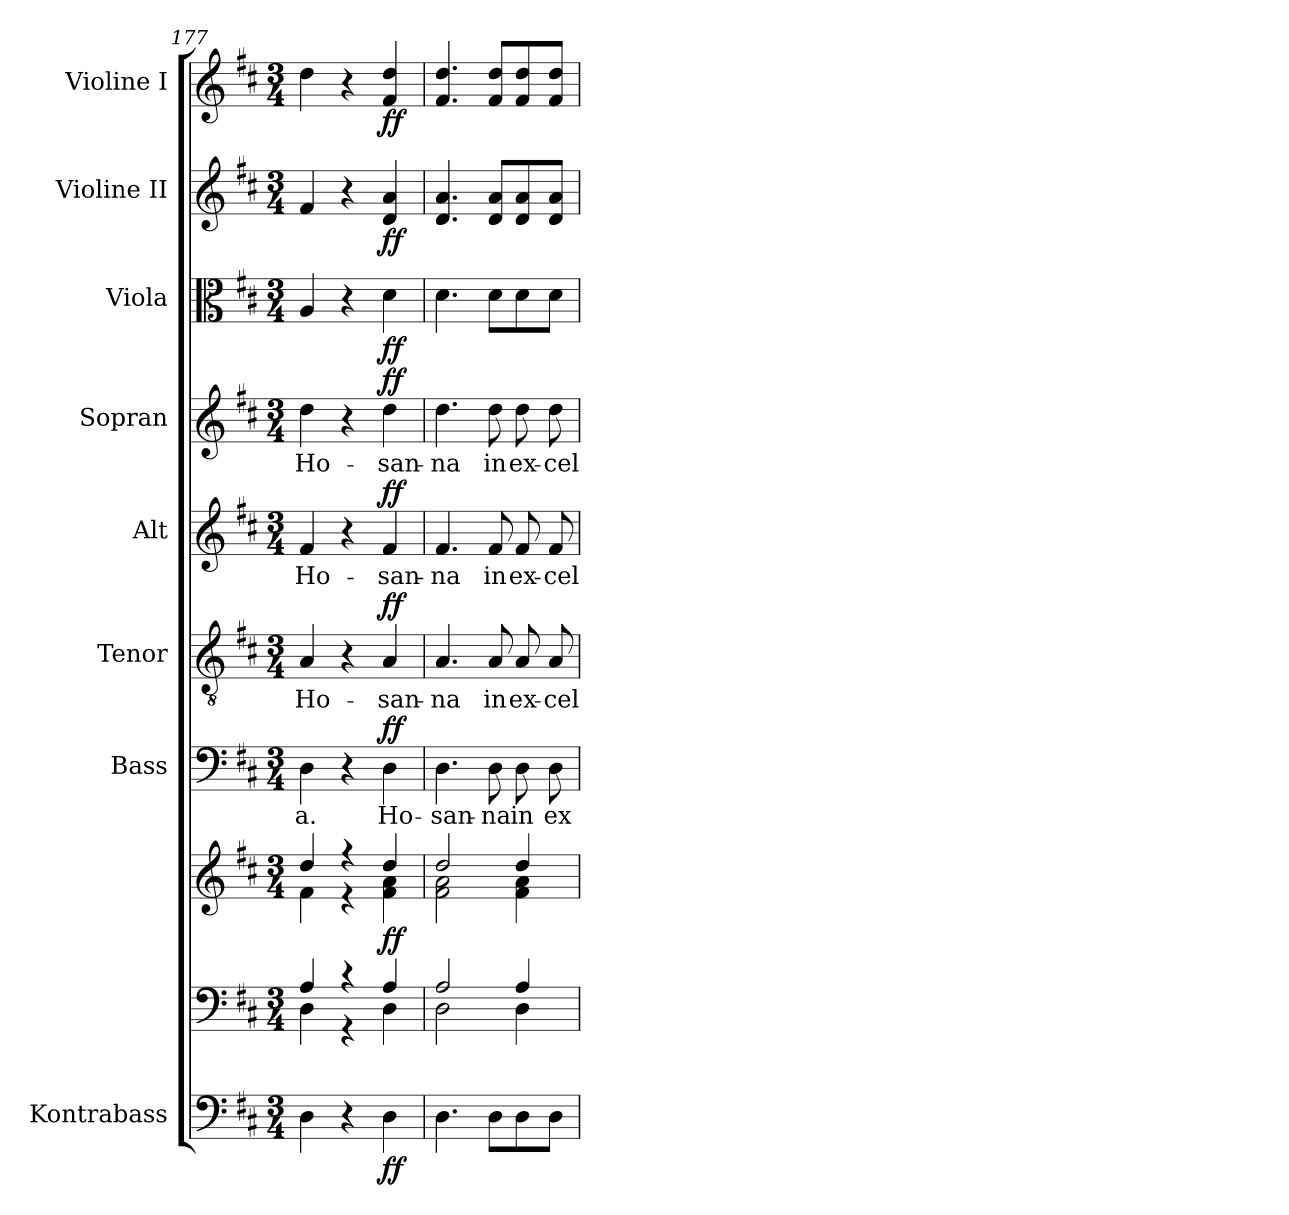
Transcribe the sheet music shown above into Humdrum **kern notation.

**kern	**dynam	**kern	**kern	**dynam	**kern	**text	**dynam	**kern	**text	**dynam	**kern	**text	**dynam	**kern	**text	**dynam	**kern	**dynam	**kern	**dynam	**kern	**dynam
*part9	*part9	*part8	*part8	*part8	*part7	*part7	*part7	*part6	*part6	*part6	*part5	*part5	*part5	*part4	*part4	*part4	*part3	*part3	*part2	*part2	*part1	*part1
*staff10	*staff10	*staff9	*staff8	*staff8/9	*staff7	*staff7	*staff7	*staff6	*staff6	*staff6	*staff5	*staff5	*staff5	*staff4	*staff4	*staff4	*staff3	*staff3	*staff2	*staff2	*staff1	*staff1
*I"Kontrabass	*	*	*	*	*I"Bass	*	*	*I"Tenor	*	*	*I"Alt	*	*	*I"Sopran	*	*	*I"Viola	*	*I"Violine II	*	*I"Violine I	*
*I'Kb.	*	*	*	*	*I'B.	*	*	*I'T.	*	*	*I'A.	*	*	*I'S.	*	*	*I'Vla.	*	*I'Vl. II	*	*I'Vl. I	*
*clefF4	*	*clefF4	*clefG2	*	*clefF4	*	*	*clefGv2	*	*	*clefG2	*	*	*clefG2	*	*	*clefC3	*	*clefG2	*	*clefG2	*
*ITrd7c12	*	*	*	*	*	*	*	*	*	*	*	*	*	*	*	*	*	*	*	*	*	*
*k[f#c#]	*	*k[f#c#]	*k[f#c#]	*	*k[f#c#]	*	*	*k[f#c#]	*	*	*k[f#c#]	*	*	*k[f#c#]	*	*	*k[f#c#]	*	*k[f#c#]	*	*k[f#c#]	*
*D:	*	*D:	*D:	*	*D:	*	*	*D:	*	*	*D:	*	*	*D:	*	*	*D:	*	*D:	*	*D:	*
*M3/4	*	*M3/4	*M3/4	*	*M3/4	*	*	*M3/4	*	*	*M3/4	*	*	*M3/4	*	*	*M3/4	*	*M3/4	*	*M3/4	*
=177	=177	=177	=177	=177	=177	=177	=177	=177	=177	=177	=177	=177	=177	=177	=177	=177	=177	=177	=177	=177	=177	=177
*	*	*^	*^	*	*	*	*	*	*	*	*	*	*	*	*	*	*	*	*	*	*	*
!	!	!	!	!	!	!	!	!LO:LY:b	!	!	!LO:LY:b	!	!	!LO:LY:b	!	!	!LO:LY:b	!	!	!	!	!	!	!
4DD\	.	4A/	4D\	4dd/	4f#\	.	4D\	-a.	.	4A/	Ho-	.	4f#/	Ho-	.	4dd\	Ho-	.	4A/	.	4f#/	.	4dd\	.
4r	.	4r	4r	4r	4r	.	4r	.	.	4r	.	.	4r	.	.	4r	.	.	4r	.	4r	.	4r	.
!	!LO:DY:b	!	!	!	!	!LO:DY:b	!	!LO:LY:b	!LO:DY:a	!	!LO:LY:b	!LO:DY:a	!	!LO:LY:b	!LO:DY:a	!	!LO:LY:b	!LO:DY:a	!	!LO:DY:b	!	!LO:DY:b	!	!LO:DY:b
4DD\	ff	4A/	4D\	4dd/	4f#\ 4a\	ff	4D\	Ho-	ff	4A/	-san-	ff	4f#/	-san-	ff	4dd\	-san-	ff	4d\	ff	4d/ 4a/	ff	4f#/ 4dd/	ff
=178	=178	=178	=178	=178	=178	=178	=178	=178	=178	=178	=178	=178	=178	=178	=178	=178	=178	=178	=178	=178	=178	=178	=178	=178
!	!	!	!	!	!	!	!	!LO:LY:b	!	!	!LO:LY:b	!	!	!LO:LY:b	!	!	!LO:LY:b	!	!	!	!	!	!	!
4.DD\	.	2A/	2D\	2dd/	2f#\ 2a\	.	4.D\	-san-	.	4.A/	-na	.	4.f#/	-na	.	4.dd\	-na	.	4.d\	.	4.d/ 4.a/	.	4.f#/ 4.dd/	.
!	!	!	!	!	!	!	!	!LO:LY:b	!	!	!LO:LY:b	!	!	!LO:LY:b	!	!	!LO:LY:b	!	!	!	!	!	!	!
8DD\L	.	.	.	.	.	.	8D\	-na	.	8A/	in	.	8f#/	in	.	8dd\	in	.	8d\L	.	8d/ 8a/L	.	8f#/ 8dd/L	.
!	!	!	!	!	!	!	!	!LO:LY:b	!	!	!LO:LY:b	!	!	!LO:LY:b	!	!	!LO:LY:b	!	!	!	!	!	!	!
8DD\	.	4A/	4D\	4dd/	4f#\ 4a\	.	8D\	in	.	8A/	ex-	.	8f#/	ex-	.	8dd\	ex-	.	8d\	.	8d/ 8a/	.	8f#/ 8dd/	.
!	!	!	!	!	!	!	!	!LO:LY:b	!	!	!LO:LY:b	!	!	!LO:LY:b	!	!	!LO:LY:b	!	!	!	!	!	!	!
8DD\J	.	.	.	.	.	.	8D\	ex-	.	8A/	-cel-	.	8f#/	-cel-	.	8dd\	-cel-	.	8d\J	.	8d/ 8a/J	.	8f#/ 8dd/J	.
*	*	*v	*v	*	*	*	*	*	*	*	*	*	*	*	*	*	*	*	*	*	*	*	*	*
*	*	*	*v	*v	*	*	*	*	*	*	*	*	*	*	*	*	*	*	*	*	*	*	*
=	=	=	=	=	=	=	=	=	=	=	=	=	=	=	=	=	=	=	=	=	=	=
*-	*-	*-	*-	*-	*-	*-	*-	*-	*-	*-	*-	*-	*-	*-	*-	*-	*-	*-	*-	*-	*-	*-
